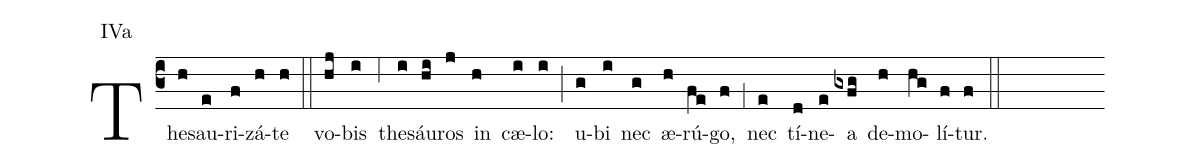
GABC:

annotation: IVa;
%%
(c3) The(h)sau(e)ri(f)zá(h)te(h) (::) vo(hj)bis(i) (;6) the(i)sáu(hi)ros(j) in(h) cæ(i)lo:(i) (;) u(g)bi(i) nec(g) æ(h)rú(fe)go,(f) (;1) nec(e) tí(d)ne(e)a(gxfg) de(h)mo(hg)lí(f)tur.(f) (::)
